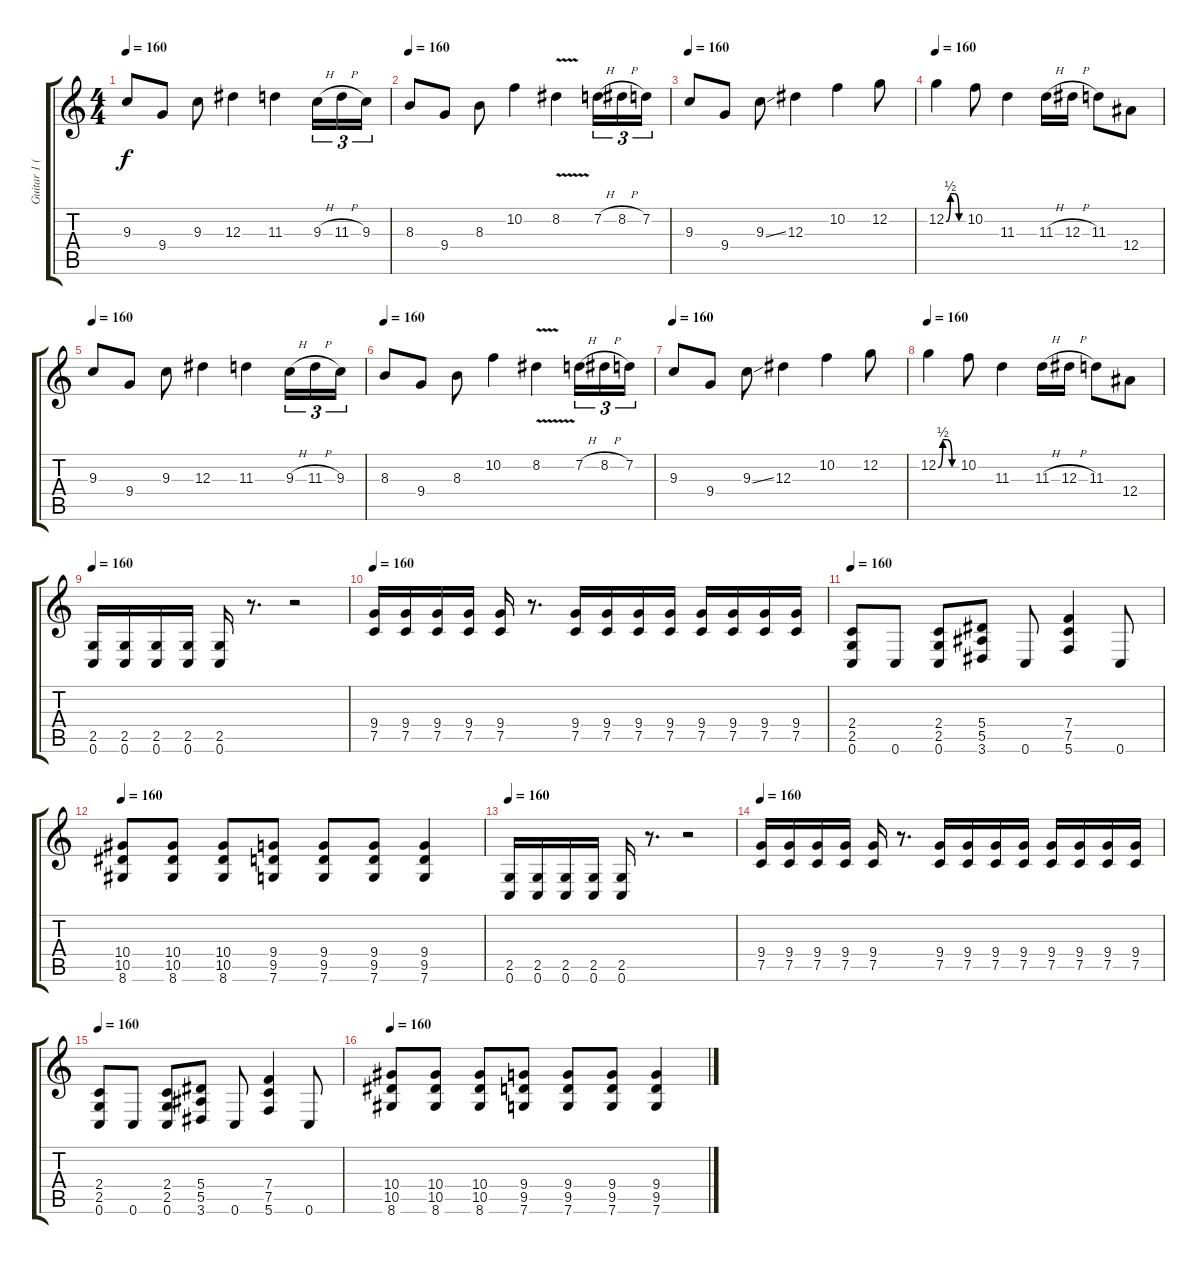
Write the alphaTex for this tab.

\track ("Guitar 1 (Lead)" "Guitar 1 (") {instrument overdrivenguitar}
\staff {score tabs}
\tuning (C4 G3 Eb3 Bb2 F2 C2) {hide}
\ts (4 4)
\tempo 160
\clef g2
\ks c
9.3.8{dy f} 9.4.8 9.3.8 12.3.4 11.3.4 9.3{h}.16{tu (3 2)} 11.3{h}.16{tu (3 2)} 9.3.16{tu (3 2)} |
\tempo 160
8.3.8 9.4.8 8.3.8 10.2.4 8.2{v}.4 7.2{h}.16{tu (3 2)} 8.2{h}.16{tu (3 2)} 7.2.16{tu (3 2)} |
\tempo 160
9.3.8 9.4.8 9.3{ss}.8 12.3.4 10.2.4 12.2.8 |
\tempo 160
12.2{be (custom 0 0 15 2 30 2 45 0 60 0)}.4 10.2.8 11.3.4 11.3{h}.16 12.3{h}.16 11.3.8 12.4.8 |
\tempo 160
9.3.8 9.4.8 9.3.8 12.3.4 11.3.4 9.3{h}.16{tu (3 2)} 11.3{h}.16{tu (3 2)} 9.3.16{tu (3 2)} |
\tempo 160
8.3.8 9.4.8 8.3.8 10.2.4 8.2{v}.4 7.2{h}.16{tu (3 2)} 8.2{h}.16{tu (3 2)} 7.2.16{tu (3 2)} |
\tempo 160
9.3.8 9.4.8 9.3{ss}.8 12.3.4 10.2.4 12.2.8 |
\tempo 160
12.2{be (custom 0 0 15 2 30 2 45 0 60 0)}.4 10.2.8 11.3.4 11.3{h}.16 12.3{h}.16 11.3.8 12.4.8 |
\tempo 160
(2.5 0.6).16 (2.5 0.6).16 (2.5 0.6).16 (2.5 0.6).16 (2.5 0.6).16 r.8{d} r.2 |
\tempo 160
(9.4 7.5).16 (9.4 7.5).16 (9.4 7.5).16 (9.4 7.5).16 (9.4 7.5).16 r.8{d} (9.4 7.5).16 (9.4 7.5).16 (9.4 7.5).16 (9.4 7.5).16 (9.4 7.5).16 (9.4 7.5).16 (9.4 7.5).16 (9.4 7.5).16 |
\tempo 160
(2.4 2.5 0.6).8 0.6.8 (2.4 2.5 0.6).8 (5.4 5.5 3.6).8 0.6.8 (7.4 7.5 5.6).4 0.6.8 |
\tempo 160
(10.4 10.5 8.6).8 (10.4 10.5 8.6).8 (10.4 10.5 8.6).8 (9.4 9.5 7.6).8 (9.4 9.5 7.6).8 (9.4 9.5 7.6).8 (9.4 9.5 7.6).4 |
\tempo 160
(2.5 0.6).16 (2.5 0.6).16 (2.5 0.6).16 (2.5 0.6).16 (2.5 0.6).16 r.8{d} r.2 |
\tempo 160
(9.4 7.5).16 (9.4 7.5).16 (9.4 7.5).16 (9.4 7.5).16 (9.4 7.5).16 r.8{d} (9.4 7.5).16 (9.4 7.5).16 (9.4 7.5).16 (9.4 7.5).16 (9.4 7.5).16 (9.4 7.5).16 (9.4 7.5).16 (9.4 7.5).16 |
\tempo 160
(2.4 2.5 0.6).8 0.6.8 (2.4 2.5 0.6).8 (5.4 5.5 3.6).8 0.6.8 (7.4 7.5 5.6).4 0.6.8 |
\tempo 160
(10.4 10.5 8.6).8 (10.4 10.5 8.6).8 (10.4 10.5 8.6).8 (9.4 9.5 7.6).8 (9.4 9.5 7.6).8 (9.4 9.5 7.6).8 (9.4 9.5 7.6).4
